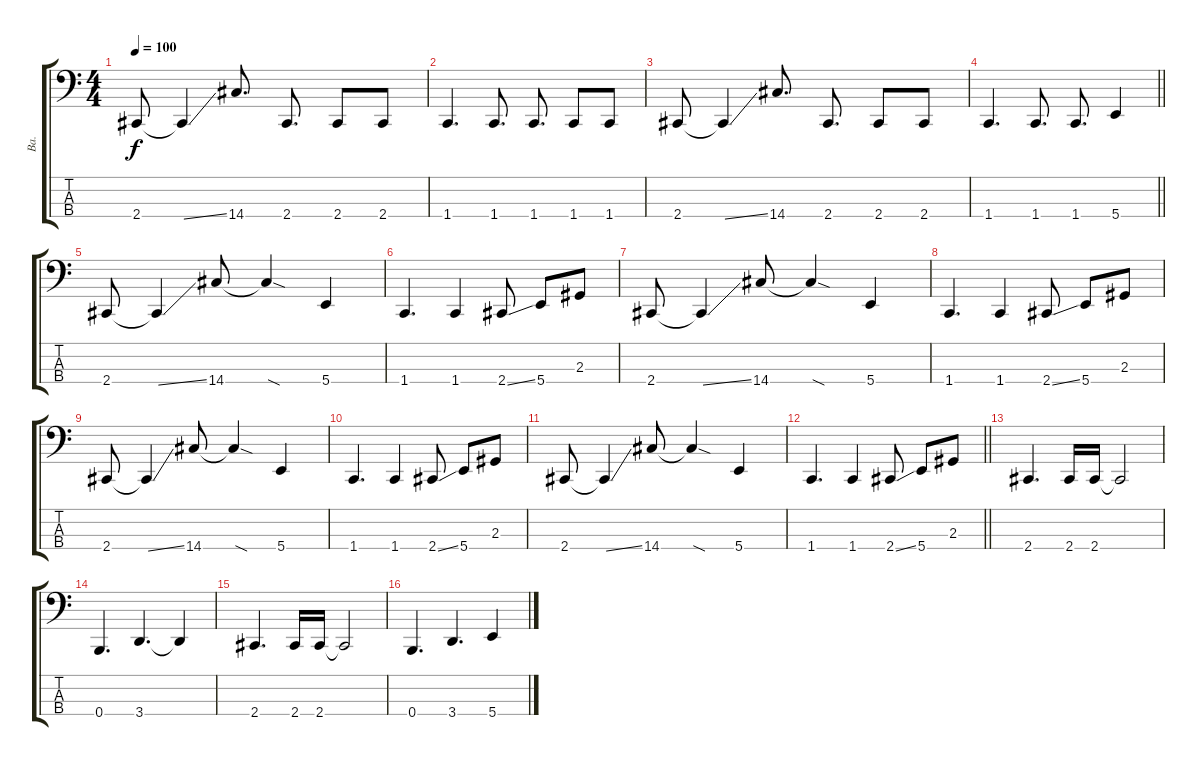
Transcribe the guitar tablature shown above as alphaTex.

\track ("Ba." "Ba.") {instrument electricbassfinger}
\staff {score tabs}
\tuning (E2 B1 Gb1 B0) {hide}
\ts (4 4)
\tempo 100
\clef f4
\ks c
2.4.8{dy f} 2.4{ss t}.4 14.4.8{d} 2.4.8{d} 2.4.8 2.4.8 |
1.4.4{d} 1.4.8{d} 1.4.8{d} 1.4.8 1.4.8 |
2.4.8 2.4{ss t}.4 14.4.8{d} 2.4.8{d} 2.4.8 2.4.8 |
\barLineRight lightlight
1.4.4{d} 1.4.8{d} 1.4.8{d} 5.4.4 |
2.4.8 2.4{ss t}.4 14.4.8 14.4{sod t}.4 5.4.4 |
1.4.4{d} 1.4.4 2.4{ss}.8 5.4.8 2.3.8 |
2.4.8 2.4{ss t}.4 14.4.8 14.4{sod t}.4 5.4.4 |
1.4.4{d} 1.4.4 2.4{ss}.8 5.4.8 2.3.8 |
2.4.8 2.4{ss t}.4 14.4.8 14.4{sod t}.4 5.4.4 |
1.4.4{d} 1.4.4 2.4{ss}.8 5.4.8 2.3.8 |
2.4.8 2.4{ss t}.4 14.4.8 14.4{sod t}.4 5.4.4 |
\barLineRight lightlight
1.4.4{d} 1.4.4 2.4{ss}.8 5.4.8 2.3.8 |
2.4.4{d} 2.4.16 2.4.16 2.4{t}.2 |
0.4.4{d} 3.4.4{d} 3.4{t}.4 |
2.4.4{d} 2.4.16 2.4.16 2.4{t}.2 |
0.4.4{d} 3.4.4{d} 5.4.4
